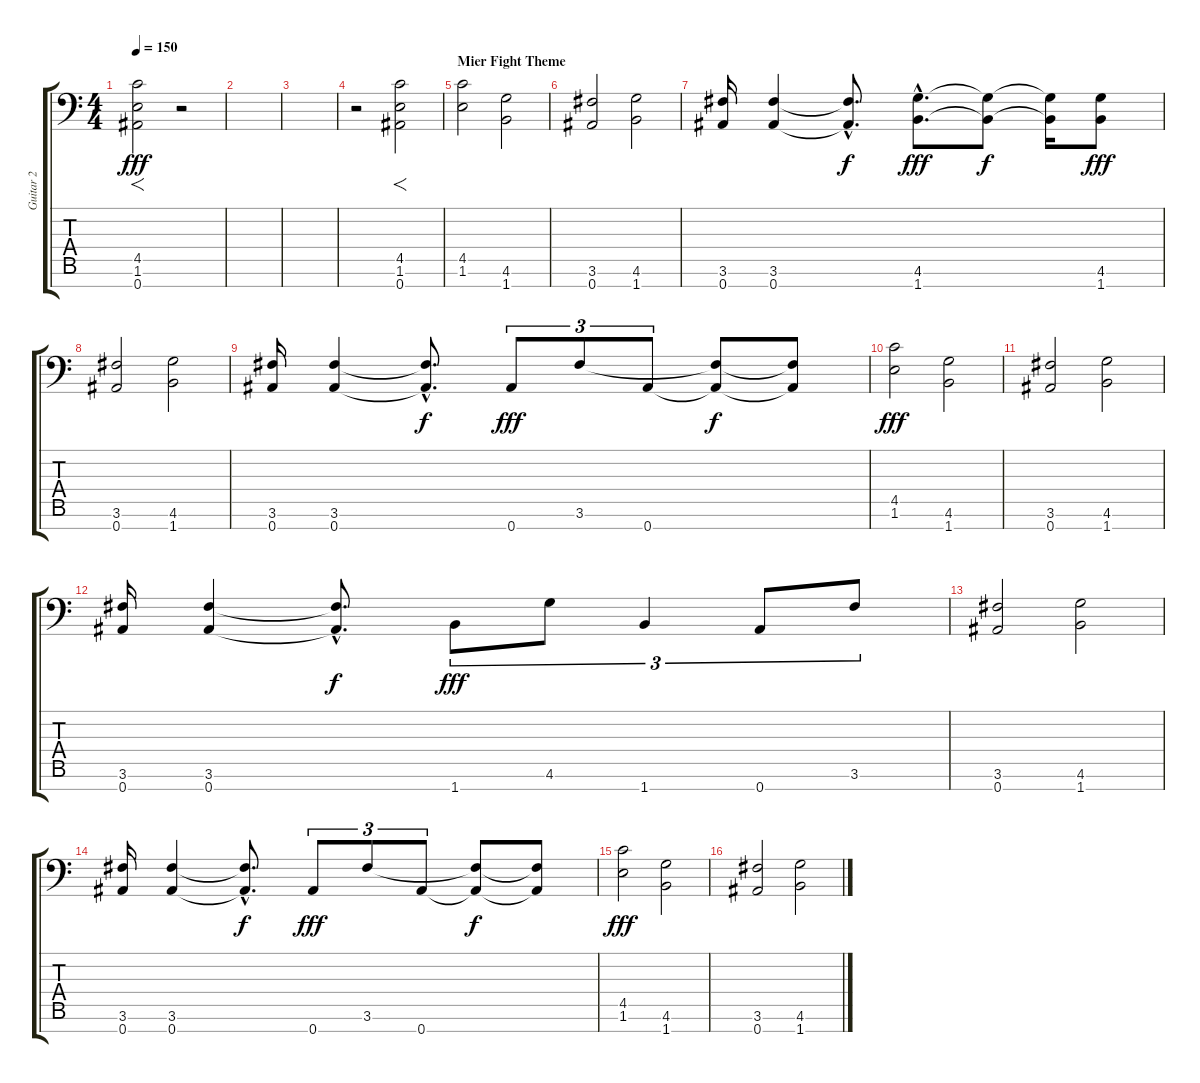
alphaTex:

\track ("Guitar 2" "Guitar 2") {instrument distortionguitar}
\staff {score tabs}
\tuning (Eb4 Bb3 Gb3 Db3 Ab2 Eb2 Bb1) {hide}
\ts (4 4)
\tempo 150
\clef f4
\ks c
(4.5 1.6 0.7).2{f dy fff} r.2 |
|
|
r.2 (4.5 1.6 0.7).2{f} |
\section ("" "Mier Fight Theme")
(4.5 1.6).2{volume 16 instrument distortionguitar} (4.6 1.7).2 |
(3.6 0.7).2 (4.6 1.7).2 |
(3.6 0.7).16 (3.6 0.7).4 (3.6{hac t} 0.7{hac t}).8{d dy f} (4.6{hac} 1.7{hac}).8{d dy fff} (4.6{t} 1.7{t}).8{dy f} (4.6{t} 1.7{t}).16 (4.6 1.7).8{dy fff} |
(3.6 0.7).2 (4.6 1.7).2 |
(3.6 0.7).16 (3.6 0.7).4 (3.6{hac t} 0.7{hac t}).8{d dy f} 0.7.8{tu (3 2) dy fff} 3.6.8{tu (3 2)} 0.7.8{tu (3 2)} (3.6{t} 0.7{t}).8{dy f} (3.6{t} 0.7{t}).8 |
(4.5 1.6).2{dy fff} (4.6 1.7).2 |
(3.6 0.7).2 (4.6 1.7).2 |
(3.6 0.7).16 (3.6 0.7).4 (3.6{hac t} 0.7{hac t}).8{d dy f} 1.7.8{tu (3 2) dy fff} 4.6.8{tu (3 2)} 1.7.4{tu (3 2)} 0.7.8{tu (3 2)} 3.6.8{tu (3 2)} |
(3.6 0.7).2 (4.6 1.7).2 |
(3.6 0.7).16 (3.6 0.7).4 (3.6{hac t} 0.7{hac t}).8{d dy f} 0.7.8{tu (3 2) dy fff} 3.6.8{tu (3 2)} 0.7.8{tu (3 2)} (3.6{t} 0.7{t}).8{dy f} (3.6{t} 0.7{t}).8 |
(4.5 1.6).2{dy fff volume 16 instrument distortionguitar} (4.6 1.7).2 |
(3.6 0.7).2 (4.6 1.7).2
